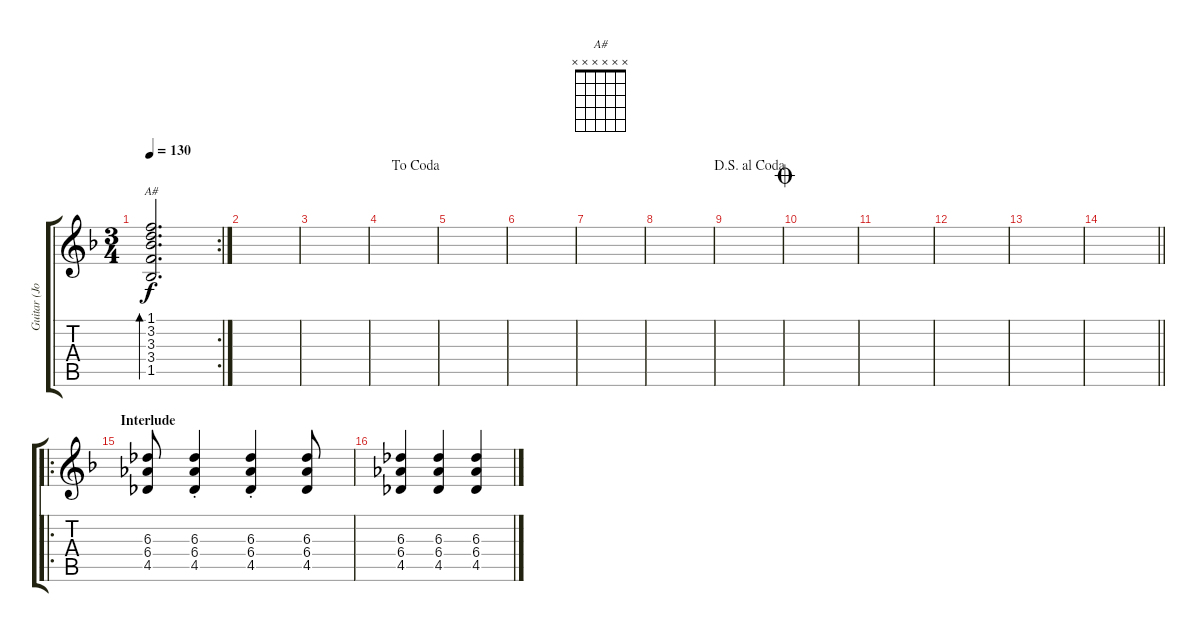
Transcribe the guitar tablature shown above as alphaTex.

\track ("Guitar (Jonsu)" "Guitar (Jo") {instrument overdrivenguitar}
\staff {score tabs}
\tuning (E4 B3 G3 D3 A2 E2) {hide}
\chord ("A#" x x x x x x)
\rc 2
\ts (3 4)
\tempo 130
\clef g2
\ks dminor
(1.1 3.2 3.3 3.4 1.5).2{d bd 120 ch "A#" dy f} |
|
|
\jump dacoda
|
|
|
|
|
\jump dalsegnoalcoda
|
\jump coda
|
|
|
|
\barLineRight lightlight
|
\ro
\section ("" "Interlude")
(6.3 6.4 4.5).8{volume 13 instrument overdrivenguitar} (6.3{st} 6.4{st} 4.5{st}).4 (6.3{st} 6.4{st} 4.5{st}).4 (6.3 6.4 4.5).8 |
(6.3 6.4 4.5).4 (6.3 6.4 4.5).4 (6.3 6.4 4.5).4
